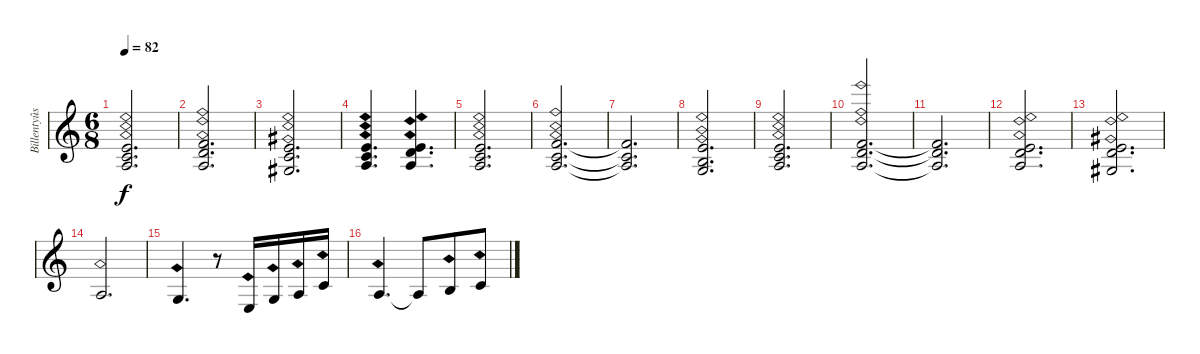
\track ("Billentyûs 1 (Don Airey/Gavin Wright)" "Billentyûs") {instrument stringensemble1}
\staff {score}
\tuning (E4 B3 G3 D3 A2 E2) {hide}
\ts (6 8)
\tempo 82
\clef g2
\ks c
(0.1{ph 12} 1.2{ph 12} 2.3{ph 12}).2{d dy f} |
(1.1{ph 12} 3.2{ph 12} 2.3{ph 12}).2{d} |
(0.1{ph 12} 1.2{ph 12} 1.3{ph 12}).2{d} |
(0.1{ph 12} 1.2{ph 12} 2.3{ph 12}).4{d} (0.1{ph 12} 3.2{ph 12} 2.3{ph 12}).4{d} |
(0.1{ph 12} 1.2{ph 12} 2.3{ph 12}).2{d} |
(1.1{ph 12} 1.2{ph 12} 2.3{ph 12}).2{d} |
(1.1{t} 1.2{t} 2.3{t}).2{d} |
(0.1{ph 12} 0.2{ph 12} 0.3{ph 12}).2{d} |
(0.1{ph 12} 1.2{ph 12} 2.3{ph 12}).2{d} |
(1.1{ph 12} 3.2{ph 12} 2.3{ah 3}).2{d} |
(1.1{t} 3.2{t} 2.3{t}).2{d} |
(0.1{ph 12} 3.2{ph 12} 2.3{ph 12}).2{d} |
(0.1{ph 12} 3.2{ph 12} 1.3{ph 12}).2{d} |
2.3{ph 12}.2{d} |
0.3{ph 12}.4{d} r.8 2.4{ph 12}.16 0.3{ph 12}.16 2.3{ph 12}.16 1.2{ph 12}.16 |
2.3{ph 12}.4{d} 2.3{t}.8 0.2{ph 12}.8 1.2{ph 12}.8
